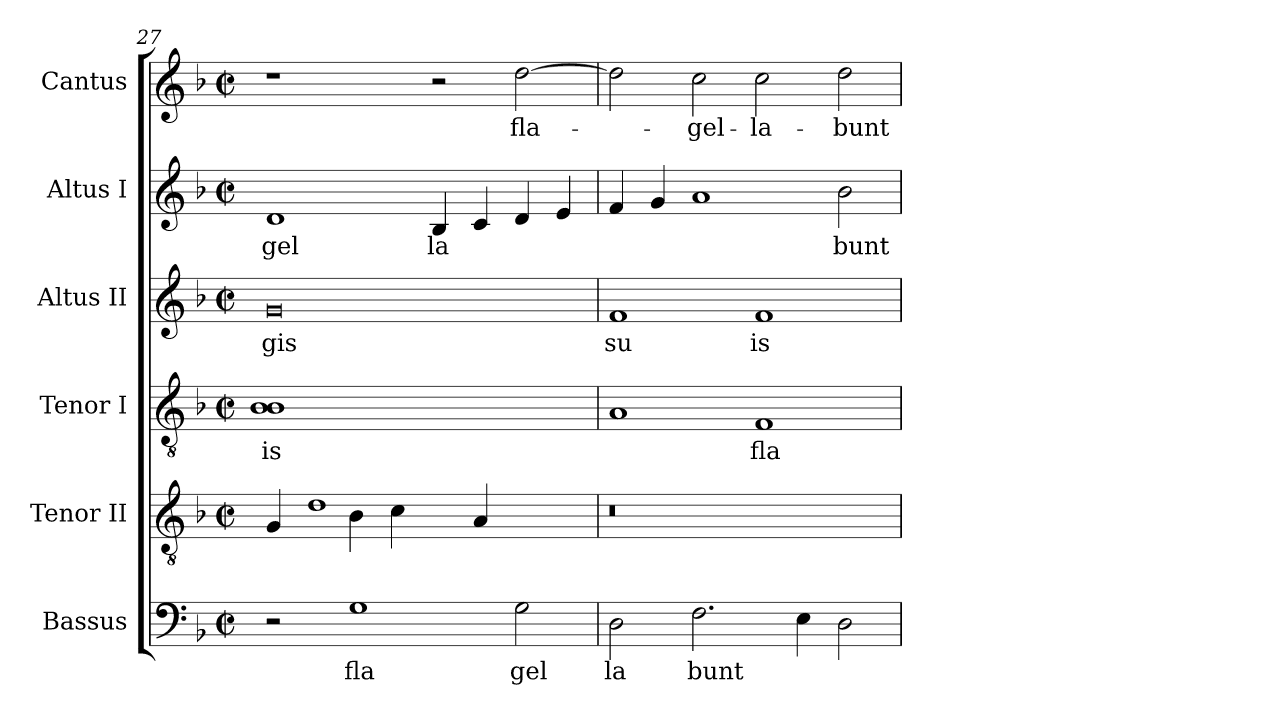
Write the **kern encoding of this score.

**kern	**text	**kern	**kern	**text	**kern	**text	**kern	**text	**kern	**text
*part6	*part6	*part5	*part4	*part4	*part3	*part3	*part2	*part2	*part1	*part1
*staff6	*staff6	*staff5	*staff4	*staff4	*staff3	*staff3	*staff2	*staff2	*staff1	*staff1
*I"Bassus	*	*I"Tenor II	*I"Tenor I	*	*I"Altus II	*	*I"Altus I	*	*I"Cantus	*
*clefF4	*	*clefGv2	*clefGv2	*	*clefG2	*	*clefG2	*	*clefG2	*
*k[b-]	*	*k[b-]	*k[b-]	*	*k[b-]	*	*k[b-]	*	*k[b-]	*
*F:	*	*F:	*F:	*	*F:	*	*F:	*	*F:	*
*M2/2	*	*M2/2	*M2/2	*	*M2/2	*	*M2/2	*	*M2/2	*
*met(c|)	*	*met(c|)	*met(c|)	*	*met(c|)	*	*met(c|)	*	*met(c|)	*
=27	=27	=27	=27	=27	=27	=27	=27	=27	=27	=27
*	*	*^	*	*	*	*	*	*	*	*
!	!	!	!	!	!LO:LY:b:cj	!LO:N:vis=0	!LO:LY:b:cj	!	!LO:LY:b:cj	!	!
2r	.	4G/	2ryy	1B- 1B-	-is	1g	gis	1d	gel	1r	.
.	.	1d	.	.	.	.	.	.	.	.	.
!	!LO:LY:b:cj	!	!	!	!	!	!	!	!	!	!
1G	fla	.	4B-\	.	.	.	.	.	.	.	.
.	.	.	4c\	.	.	.	.	.	.	.	.
!	!	!	!	!	!	!	!	!	!LO:LY:b:cj	!	!
.	.	.	2ryy	1ryy	.	1ryy	.	4B-/	la	2r	.
.	.	4A/	.	.	.	.	.	4c/	.	.	.
!	!LO:LY:b:cj	!	!	!	!	!	!	!	!	!	!LO:LY:b:cj
2G\	gel	2ryy	2ryy	.	.	.	.	4d/	.	[>2dd\	fla-
.	.	.	.	.	.	.	.	4e/	.	.	.
*	*	*v	*v	*	*	*	*	*	*	*	*
=28	=28	=28	=28	=28	=28	=28	=28	=28	=28	=28
!	!LO:LY:b:cj	!	!	!	!	!LO:LY:b:cj	!	!	!	!
2D\	la	0r	1A	.	1f	su	4f/	.	2dd\]	.
.	.	.	.	.	.	.	4g/	.	.	.
!	!LO:LY:b	!	!	!	!	!	!	!	!	!LO:LY:b:cj
2.F\	bunt	.	.	.	.	.	1a	.	2cc\	-gel-
!	!	!	!	!LO:LY:b:cj	!	!LO:LY:b:cj	!	!	!	!LO:LY:b:cj
.	.	.	1F	fla-	1f	is	.	.	2cc\	-la-
4E\	.	.	.	.	.	.	.	.	.	.
!	!	!	!	!	!	!	!	!LO:LY:b:cj	!	!LO:LY:b:cj
2D\	.	.	.	.	.	.	2b-\	bunt	2dd\	-bunt
=	=	=	=	=	=	=	=	=	=	=
*-	*-	*-	*-	*-	*-	*-	*-	*-	*-	*-
